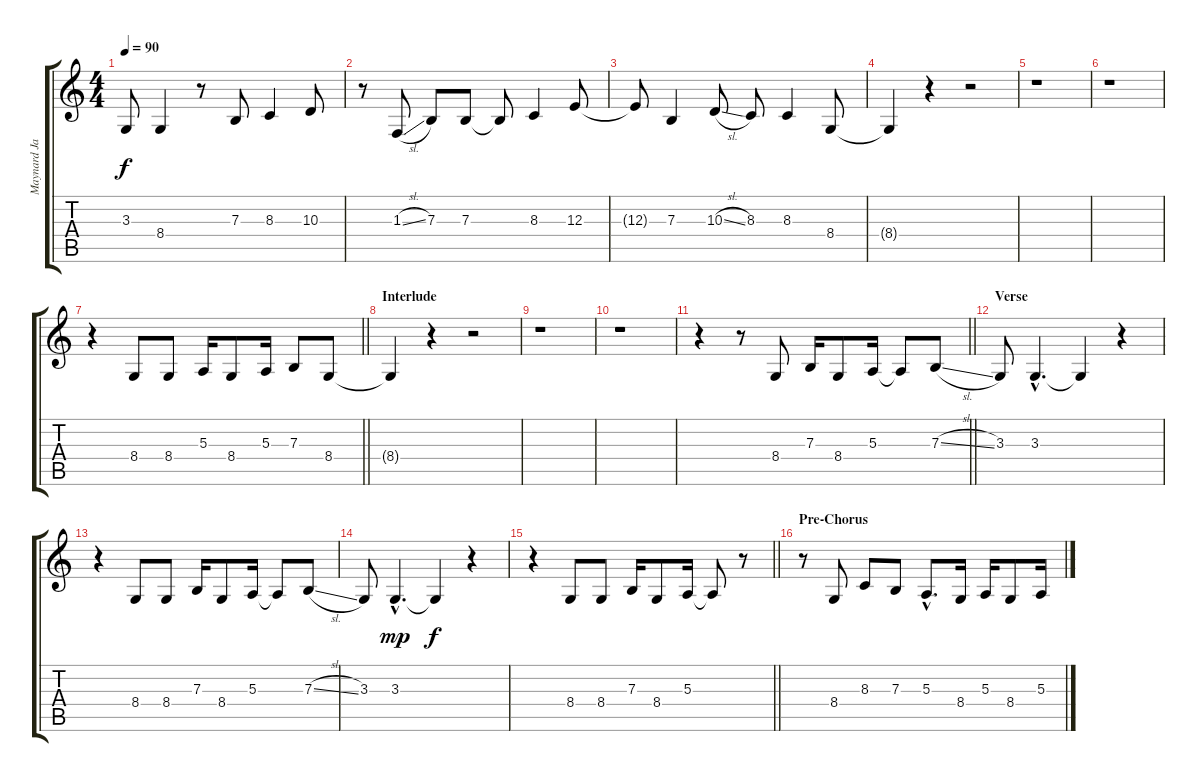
\track ("Maynard James Keenan" "Maynard Ja") {instrument lead2sawtooth}
\staff {score tabs}
\tuning (Db4 Ab3 E3 B2 Gb2 Db2) {hide}
\ts (4 4)
\tempo 90
\clef g2
\ks c
3.3{t}.8{dy f} 8.4.4 r.8 7.3.8 8.3.4 10.3.8 |
r.8 1.3{sl}.8 7.3.8 7.3.8 7.3{t}.8 8.3.4 12.3.8 |
12.3{t}.8 7.3.4 10.3{sl}.8 8.3.8 8.3.4 8.4.8 |
8.4{t}.4 r.4 r.2 |
r.1 |
r.1 |
\barLineRight lightlight
r.4 8.4.8 8.4.8 5.3.16 8.4.8 5.3.16 7.3.8 8.4.8 |
\section ("" "Interlude")
8.4{t}.4 r.4 r.2 |
r.1 |
r.1 |
\barLineRight lightlight
r.4 r.8 8.4.8 7.3.16 8.4.8 5.3.16 5.3{t}.8 7.3{sl}.8 |
\section ("" "Verse")
3.3.8 3.3{hac}.4{d} 3.3{t}.4 r.4 |
r.4 8.4.8 8.4.8 7.3.16 8.4.8 5.3.16 5.3{t}.8 7.3{sl}.8 |
3.3.8 3.3{hac}.4{d dy mp} 3.3{t}.4{dy f} r.4 |
\barLineRight lightlight
r.4 8.4.8 8.4.8 7.3.16 8.4.8 5.3.16 5.3{t}.8 r.8 |
\section ("" "Pre-Chorus")
r.8 8.4.8 8.3.8 7.3.8 5.3{hac}.8{d} 8.4.16 5.3.16 8.4.8 5.3.16
